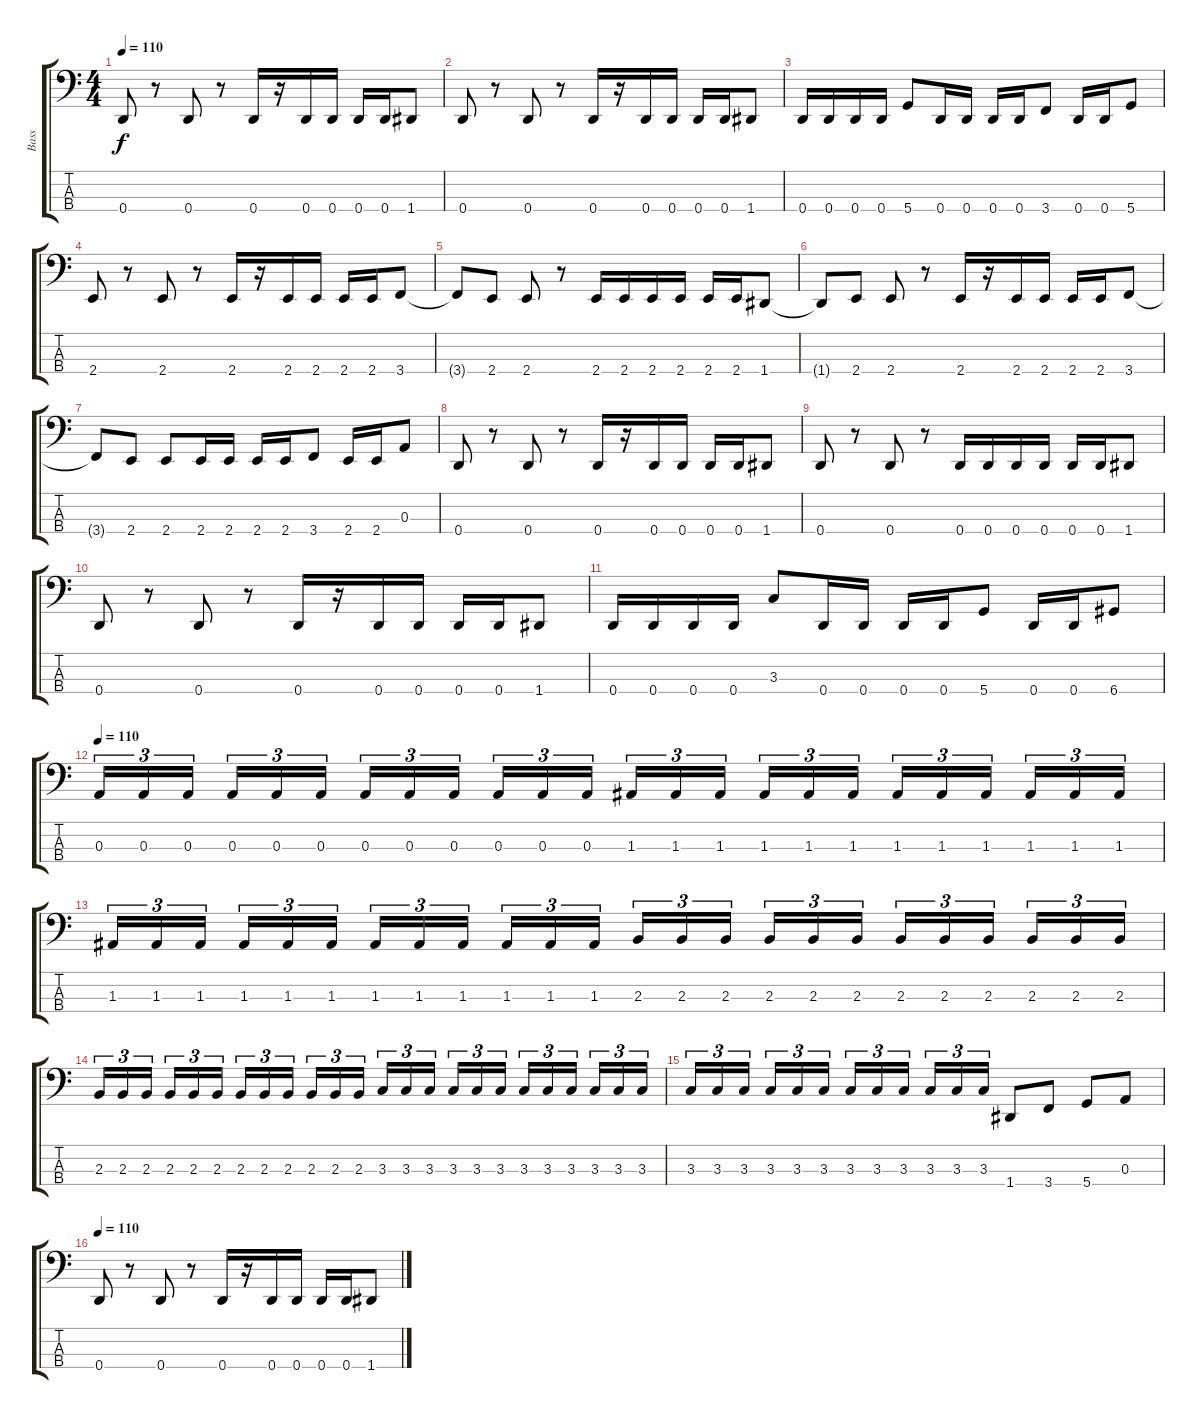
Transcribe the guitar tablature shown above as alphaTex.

\track ("Bass" "Bass") {instrument electricbasspick}
\staff {score tabs}
\tuning (G2 D2 A1 D1) {hide}
\ts (4 4)
\tempo 110
\clef f4
\ks c
0.4.8{dy f} r.8 0.4.8 r.8 0.4.16 r.16 0.4.16 0.4.16 0.4.16 0.4.16 1.4.8 |
0.4.8 r.8 0.4.8 r.8 0.4.16 r.16 0.4.16 0.4.16 0.4.16 0.4.16 1.4.8 |
0.4.16 0.4.16 0.4.16 0.4.16 5.4.8 0.4.16 0.4.16 0.4.16 0.4.16 3.4.8 0.4.16 0.4.16 5.4.8 |
2.4.8 r.8 2.4.8 r.8 2.4.16 r.16 2.4.16 2.4.16 2.4.16 2.4.16 3.4.8 |
3.4{t}.8 2.4.8 2.4.8 r.8 2.4.16 2.4.16 2.4.16 2.4.16 2.4.16 2.4.16 1.4.8 |
1.4{t}.8 2.4.8 2.4.8 r.8 2.4.16 r.16 2.4.16 2.4.16 2.4.16 2.4.16 3.4.8 |
3.4{t}.8 2.4.8 2.4.8 2.4.16 2.4.16 2.4.16 2.4.16 3.4.8 2.4.16 2.4.16 0.3.8 |
0.4.8 r.8 0.4.8 r.8 0.4.16 r.16 0.4.16 0.4.16 0.4.16 0.4.16 1.4.8 |
0.4.8 r.8 0.4.8 r.8 0.4.16 0.4.16 0.4.16 0.4.16 0.4.16 0.4.16 1.4.8 |
0.4.8 r.8 0.4.8 r.8 0.4.16 r.16 0.4.16 0.4.16 0.4.16 0.4.16 1.4.8 |
0.4.16 0.4.16 0.4.16 0.4.16 3.3.8 0.4.16 0.4.16 0.4.16 0.4.16 5.4.8 0.4.16 0.4.16 6.4.8 |
\tempo 110
0.3.16{tu (3 2)} 0.3.16{tu (3 2)} 0.3.16{tu (3 2) beam splitsecondary} 0.3.16{tu (3 2)} 0.3.16{tu (3 2)} 0.3.16{tu (3 2)} 0.3.16{tu (3 2)} 0.3.16{tu (3 2)} 0.3.16{tu (3 2) beam splitsecondary} 0.3.16{tu (3 2)} 0.3.16{tu (3 2)} 0.3.16{tu (3 2)} 1.3.16{tu (3 2)} 1.3.16{tu (3 2)} 1.3.16{tu (3 2) beam splitsecondary} 1.3.16{tu (3 2)} 1.3.16{tu (3 2)} 1.3.16{tu (3 2)} 1.3.16{tu (3 2)} 1.3.16{tu (3 2)} 1.3.16{tu (3 2) beam splitsecondary} 1.3.16{tu (3 2)} 1.3.16{tu (3 2)} 1.3.16{tu (3 2)} |
1.3.16{tu (3 2)} 1.3.16{tu (3 2)} 1.3.16{tu (3 2) beam splitsecondary} 1.3.16{tu (3 2)} 1.3.16{tu (3 2)} 1.3.16{tu (3 2)} 1.3.16{tu (3 2)} 1.3.16{tu (3 2)} 1.3.16{tu (3 2) beam splitsecondary} 1.3.16{tu (3 2)} 1.3.16{tu (3 2)} 1.3.16{tu (3 2)} 2.3.16{tu (3 2)} 2.3.16{tu (3 2)} 2.3.16{tu (3 2) beam splitsecondary} 2.3.16{tu (3 2)} 2.3.16{tu (3 2)} 2.3.16{tu (3 2)} 2.3.16{tu (3 2)} 2.3.16{tu (3 2)} 2.3.16{tu (3 2) beam splitsecondary} 2.3.16{tu (3 2)} 2.3.16{tu (3 2)} 2.3.16{tu (3 2)} |
2.3.16{tu (3 2)} 2.3.16{tu (3 2)} 2.3.16{tu (3 2) beam splitsecondary} 2.3.16{tu (3 2)} 2.3.16{tu (3 2)} 2.3.16{tu (3 2)} 2.3.16{tu (3 2)} 2.3.16{tu (3 2)} 2.3.16{tu (3 2) beam splitsecondary} 2.3.16{tu (3 2)} 2.3.16{tu (3 2)} 2.3.16{tu (3 2)} 3.3.16{tu (3 2)} 3.3.16{tu (3 2)} 3.3.16{tu (3 2) beam splitsecondary} 3.3.16{tu (3 2)} 3.3.16{tu (3 2)} 3.3.16{tu (3 2)} 3.3.16{tu (3 2)} 3.3.16{tu (3 2)} 3.3.16{tu (3 2) beam splitsecondary} 3.3.16{tu (3 2)} 3.3.16{tu (3 2)} 3.3.16{tu (3 2)} |
3.3.16{tu (3 2)} 3.3.16{tu (3 2)} 3.3.16{tu (3 2) beam splitsecondary} 3.3.16{tu (3 2)} 3.3.16{tu (3 2)} 3.3.16{tu (3 2)} 3.3.16{tu (3 2)} 3.3.16{tu (3 2)} 3.3.16{tu (3 2) beam splitsecondary} 3.3.16{tu (3 2)} 3.3.16{tu (3 2)} 3.3.16{tu (3 2)} 1.4.8 3.4.8 5.4.8 0.3.8 |
\tempo 110
0.4.8 r.8 0.4.8 r.8 0.4.16 r.16 0.4.16 0.4.16 0.4.16 0.4.16 1.4.8
